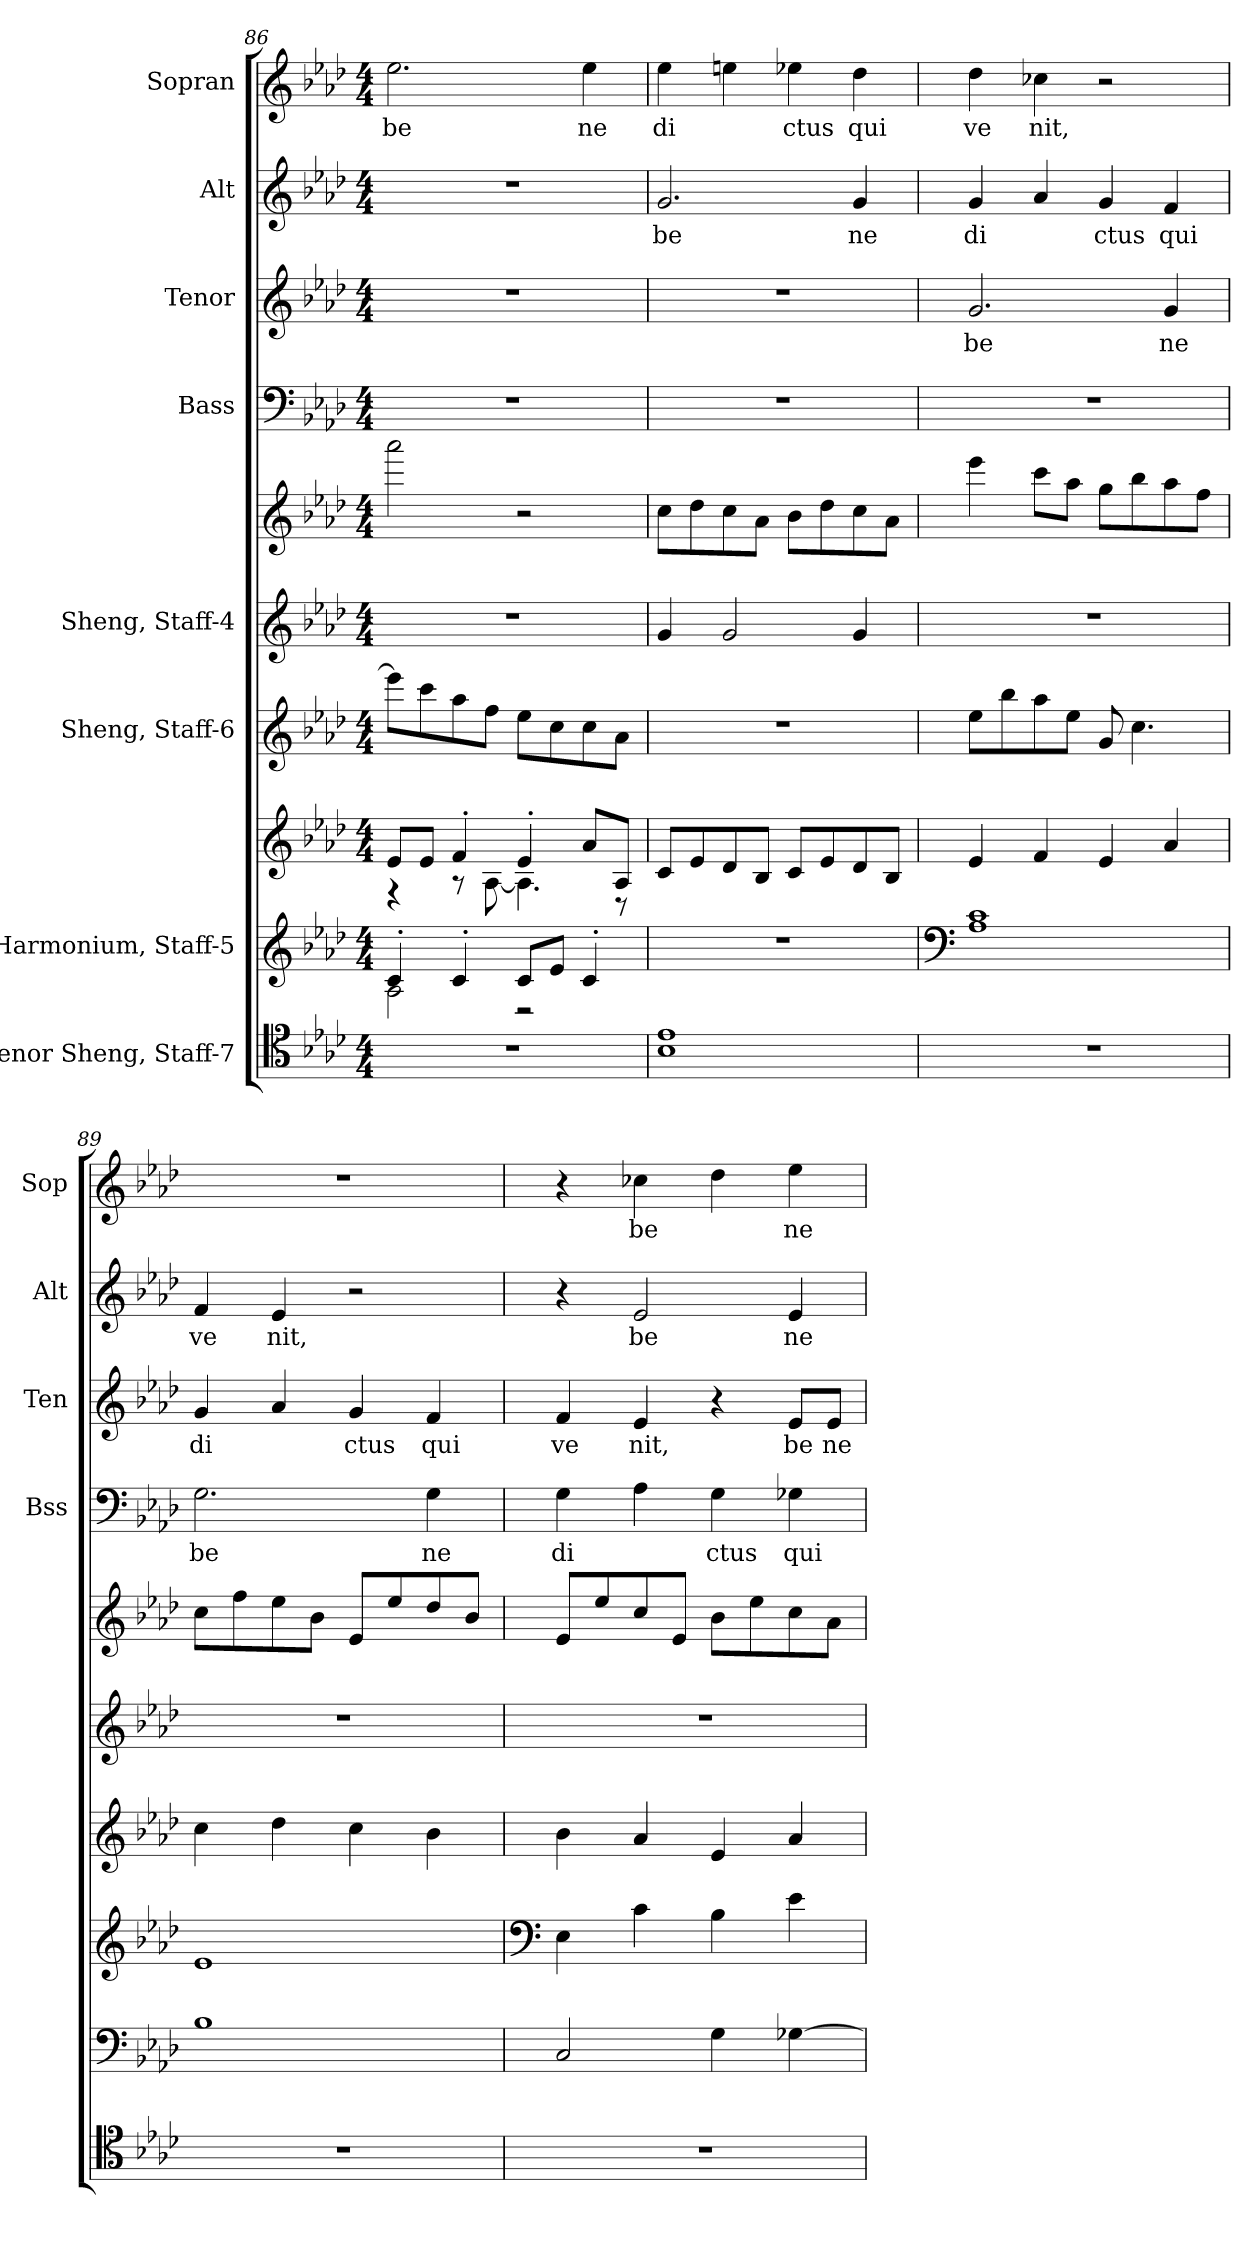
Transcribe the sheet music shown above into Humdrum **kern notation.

**kern	**kern	**kern	**kern	**kern	**kern	**kern	**text	**kern	**text	**kern	**text	**kern	**text
*part8	*part7	*part7	*part6	*part5	*part5	*part4	*part4	*part3	*part3	*part2	*part2	*part1	*part1
*staff10	*staff9	*staff8	*staff7	*staff6	*staff5	*staff4	*staff4	*staff3	*staff3	*staff2	*staff2	*staff1	*staff1
*I"Tenor Sheng, Staff-7	*I"Harmonium, Staff-5	*	*I"Sheng, Staff-6	*I"Sheng, Staff-4	*	*I"Bass	*	*I"Tenor	*	*I"Alt	*	*I"Sopran	*
*	*	*	*	*	*	*I'Bss	*	*I'Ten	*	*I'Alt	*	*I'Sop	*
!!LO:PB:g=z
*clefC4	*clefG2	*clefG2	*clefG2	*clefG2	*clefG2	*clefF4	*	*clefG2	*	*clefG2	*	*clefG2	*
*	*	*	*	*	*	*	*	*ITrd4c7	*	*	*	*ITrd2c3	*
*k[b-e-a-d-]	*k[b-e-a-d-]	*k[b-e-a-d-]	*k[b-e-a-d-]	*k[b-e-a-d-]	*k[b-e-a-d-]	*k[b-e-a-d-]	*	*k[b-e-a-d-g-]	*	*k[b-e-a-d-]	*	*k[b-]	*
*M4/4	*M4/4	*M4/4	*M4/4	*M4/4	*M4/4	*M4/4	*	*M4/4	*	*M4/4	*	*M4/4	*
=86	=86	=86	=86	=86	=86	=86	=86	=86	=86	=86	=86	=86	=86
*	*^	*^	*	*	*	*	*	*	*	*	*	*	*
1r	4c'/	2A-\	8e-/L	4r	8eee-\L]	1r	2aaa-\	1r	.	1r	.	1r	.	2.cc\	be
.	.	.	8e-/J	.	8ccc\	.	.	.	.	.	.	.	.	.	.
.	4c'/	.	4f'/	8r	8aa-\	.	.	.	.	.	.	.	.	.	.
.	.	.	.	[8A-\	8ff\J	.	.	.	.	.	.	.	.	.	.
.	8c/L	2r	4e-'/	4.A-\]	8ee-\L	.	2r	.	.	.	.	.	.	.	.
.	8e-/J	.	.	.	8cc\	.	.	.	.	.	.	.	.	.	.
.	4c'/	.	8a-/L	.	8cc\	.	.	.	.	.	.	.	.	4cc\	ne
.	.	.	8A-/J	8r	8a-\J	.	.	.	.	.	.	.	.	.	.
*	*v	*v	*	*	*	*	*	*	*	*	*	*	*	*	*
*	*	*v	*v	*	*	*	*	*	*	*	*	*	*	*
=87	=87	=87	=87	=87	=87	=87	=87	=87	=87	=87	=87	=87	=87
1B- 1e-	1r	8c/L	1r	4g/	8cc\L	1r	.	1r	.	2.g/	be	4cc\	di
.	.	8e-/	.	.	8dd-\	.	.	.	.	.	.	.	.
.	.	8d-/	.	2g/	8cc\	.	.	.	.	.	.	4cc#X\	.
.	.	8B-/J	.	.	8a-\J	.	.	.	.	.	.	.	.
.	.	8c/L	.	.	8b-\L	.	.	.	.	.	.	4ccn\	ctus
.	.	8e-/	.	.	8dd-\	.	.	.	.	.	.	.	.
.	.	8d-/	.	4g/	8cc\	.	.	.	.	4g/	ne	4b-\	qui
.	.	8B-/J	.	.	8a-\J	.	.	.	.	.	.	.	.
=88	=88	=88	=88	=88	=88	=88	=88	=88	=88	=88	=88	=88	=88
*	*clefF4	*	*	*	*	*	*	*	*	*	*	*	*
1r	1A- 1c	4e-/	8ee-\L	1r	4eee-\	1r	.	2.c/	be	4g/	di	4b-\	ve
.	.	.	8bb-\	.	.	.	.	.	.	.	.	.	.
.	.	4f/	8aa-\	.	8ccc\L	.	.	.	.	4a-/	.	4a-X\	nit,
.	.	.	8ee-\J	.	8aa-\J	.	.	.	.	.	.	.	.
.	.	4e-/	8g/	.	8gg\L	.	.	.	.	4g/	ctus	2r	.
.	.	.	4.cc\	.	8bb-\	.	.	.	.	.	.	.	.
.	.	4a-/	.	.	8aa-\	.	.	4c/	ne	4f/	qui	.	.
.	.	.	.	.	8ff\J	.	.	.	.	.	.	.	.
!!LO:PB:g=z
=89	=89	=89	=89	=89	=89	=89	=89	=89	=89	=89	=89	=89	=89
1r	1B-	1e-	4cc\	1r	8cc\L	2.G\	be	4c/	di	4f/	ve	1r	.
.	.	.	.	.	8ff\	.	.	.	.	.	.	.	.
.	.	.	4dd-\	.	8ee-\	.	.	4d-/	.	4e-/	nit,	.	.
.	.	.	.	.	8b-\J	.	.	.	.	.	.	.	.
.	.	.	4cc\	.	8e-/L	.	.	4c/	ctus	2r	.	.	.
.	.	.	.	.	8ee-/	.	.	.	.	.	.	.	.
.	.	.	4b-\	.	8dd-/	4G\	ne	4B-/	qui	.	.	.	.
.	.	.	.	.	8b-/J	.	.	.	.	.	.	.	.
=90	=90	=90	=90	=90	=90	=90	=90	=90	=90	=90	=90	=90	=90
*	*	*clefF4	*	*	*	*	*	*	*	*	*	*	*
1r	2C/	4E-\	4b-\	1r	8e-/L	4G\	di	4B-/	ve	4r	.	4r	.
.	.	.	.	.	8ee-/	.	.	.	.	.	.	.	.
.	.	4c\	4a-/	.	8cc/	4A-\	.	4A-/	nit,	2e-/	be	4a-X\	be
.	.	.	.	.	8e-/J	.	.	.	.	.	.	.	.
.	4G\	4B-\	4e-/	.	8b-\L	4G\	ctus	4r	.	.	.	4b-\	.
.	.	.	.	.	8ee-\	.	.	.	.	.	.	.	.
.	[4G-X\	4e-\	4a-/	.	8cc\	4G-X\	qui	8A-/L	be	4e-/	ne	4cc\	ne
.	.	.	.	.	8a-\J	.	.	8A-/J	ne	.	.	.	.
=	=	=	=	=	=	=	=	=	=	=	=	=	=
*-	*-	*-	*-	*-	*-	*-	*-	*-	*-	*-	*-	*-	*-
